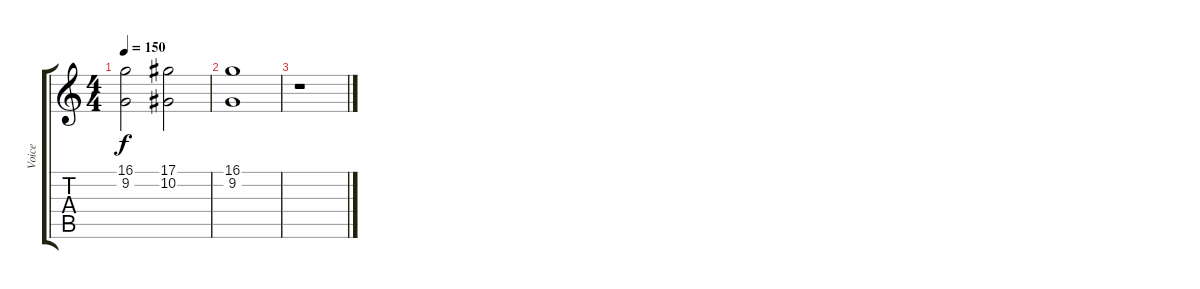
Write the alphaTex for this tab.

\track ("Voice" "Voice") {instrument lead6voice}
\staff {score tabs}
\tuning (Eb4 Bb3 Gb3 Db3 Ab2 Eb2) {hide}
\ts (4 4)
\tempo 150
\clef g2
\ks c
(16.1 9.2).2{dy f} (17.1 10.2).2 |
(16.1 9.2).1 |
r.1
